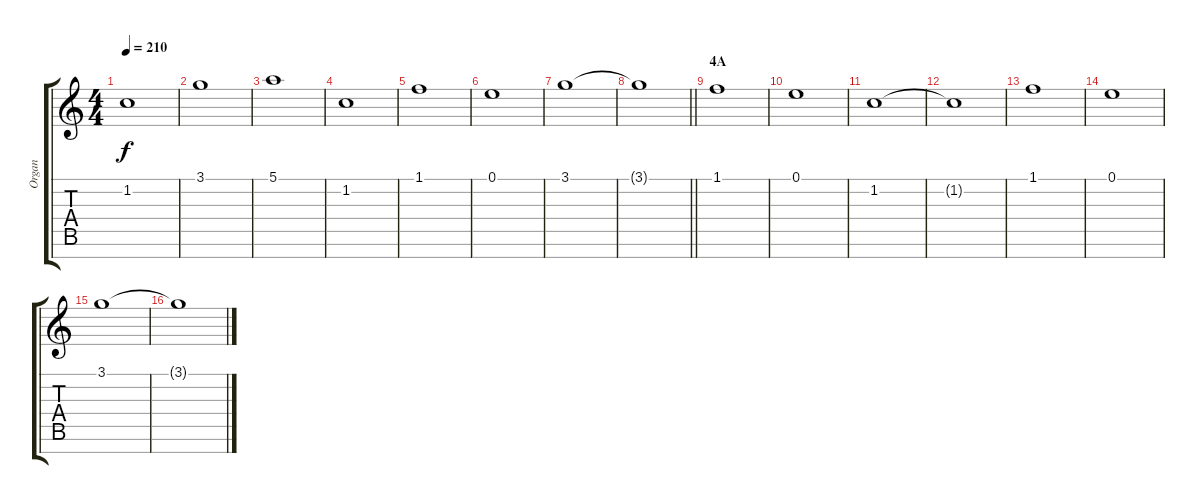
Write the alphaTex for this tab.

\track ("Organ" "Organ") {instrument rockorgan}
\staff {score tabs}
\tuning (E5 B4 G4 D4 A3 E3 B2) {hide}
\ts (4 4)
\tempo 210
\clef g2
\ks c
1.2.1{dy f} |
3.1.1 |
5.1.1 |
1.2.1 |
1.1.1 |
0.1.1 |
3.1.1 |
\barLineRight lightlight
3.1{t}.1 |
\section ("" "4A")
1.1.1 |
0.1.1 |
1.2.1 |
1.2{t}.1 |
1.1.1 |
0.1.1 |
3.1.1 |
3.1{t}.1
